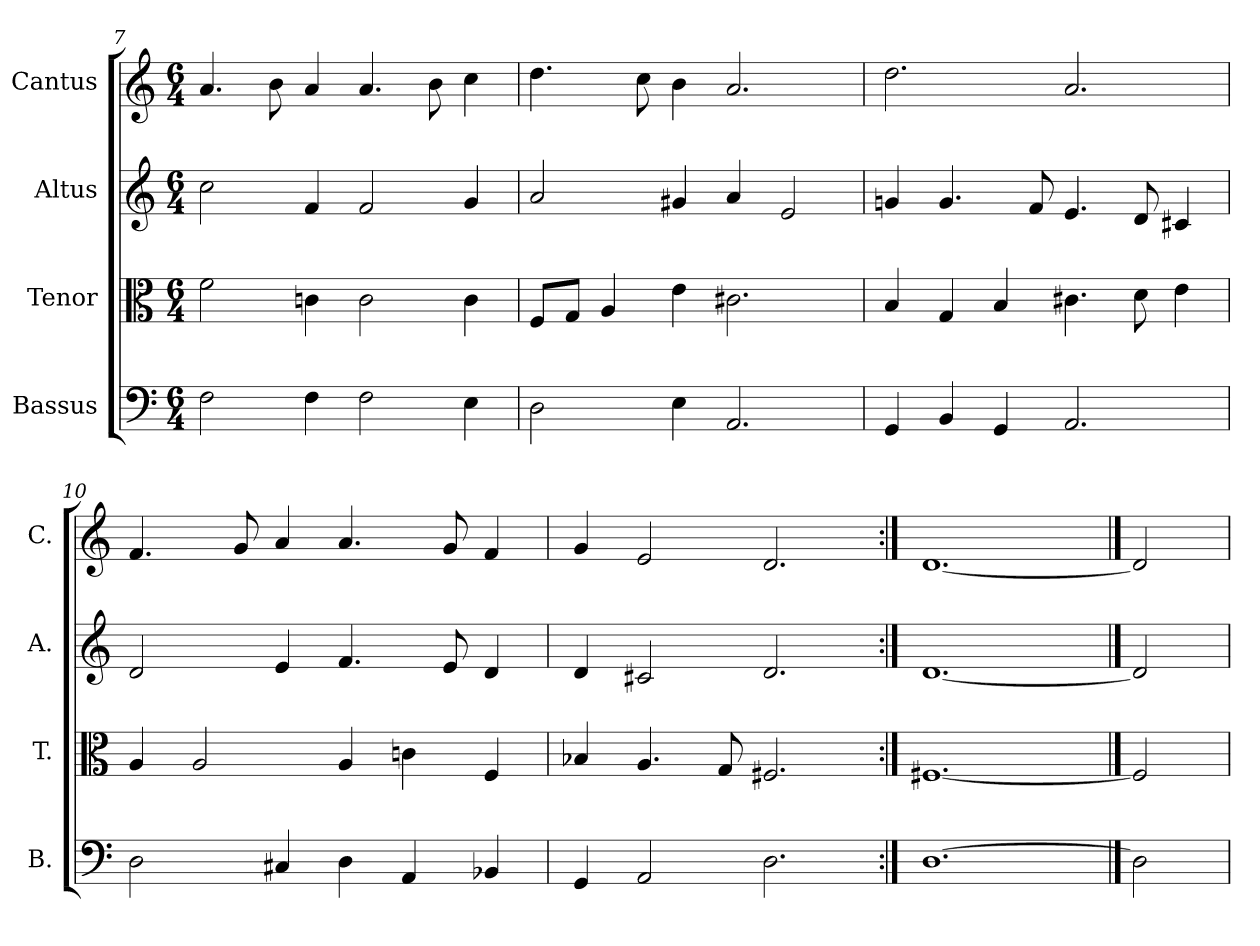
**kern	**kern	**kern	**kern
*part4	*part3	*part2	*part1
*staff4	*staff3	*staff2	*staff1
*I"Bassus	*I"Tenor	*I"Altus	*I"Cantus
*I'B.	*I'T.	*I'A.	*I'C.
!!LO:LB:g=z
*clefF4	*clefC3	*clefG2	*clefG2
*k[]	*k[]	*k[]	*k[]
*C:	*C:	*C:	*C:
*M6/4	*M6/4	*M6/4	*M6/4
=7	=7	=7	=7
2F\	2f\	2cc\	4.a/
.	.	.	8b\
4F\	4cn\	4f/	4a/
2F\	2c\	2f/	4.a/
.	.	.	8b\
4E\	4c\	4g/	4cc\
=8	=8	=8	=8
2D\	8F/L	2a/	4.dd\
.	8G/J	.	.
.	4A/	.	.
.	.	.	8cc\
4E\	4e\	4g#X/	4b\
2.AA/	2.c#X\	4a/	2.a/
.	.	2e/	.
=9	=9	=9	=9
4GG/	4B/	4gn/	2.dd\
4BB/	4G/	4.g/	.
4GG/	4B/	.	.
.	.	8f/	.
2.AA/	4.c#X\	4.e/	2.a/
.	8d\	8d/	.
.	4e\	4c#X/	.
=10	=10	=10	=10
2D\	4A/	2d/	4.f/
.	2A/	.	.
.	.	.	8g/
4C#X/	.	4e/	4a/
4D\	4A/	4.f/	4.a/
4AA/	4cn\	.	.
.	.	8e/	8g/
4BB-X/	4F/	4d/	4f/
=11	=11	=11	=11
4GG/	4B-X/	4d/	4g/
2AA/	4.A/	2c#X/	2e/
.	8G/	.	.
2.D\	2.F#X/	2.d/	2.d/
=12:|!	=12:|!	=12:|!	=12:|!
[1.D\	[1.F#X/	[1.d/	[1.d/
==13	==13	==13	==13
2D\]	2F#/]	2d/]	2d/]
=	=	=	=
*-	*-	*-	*-
